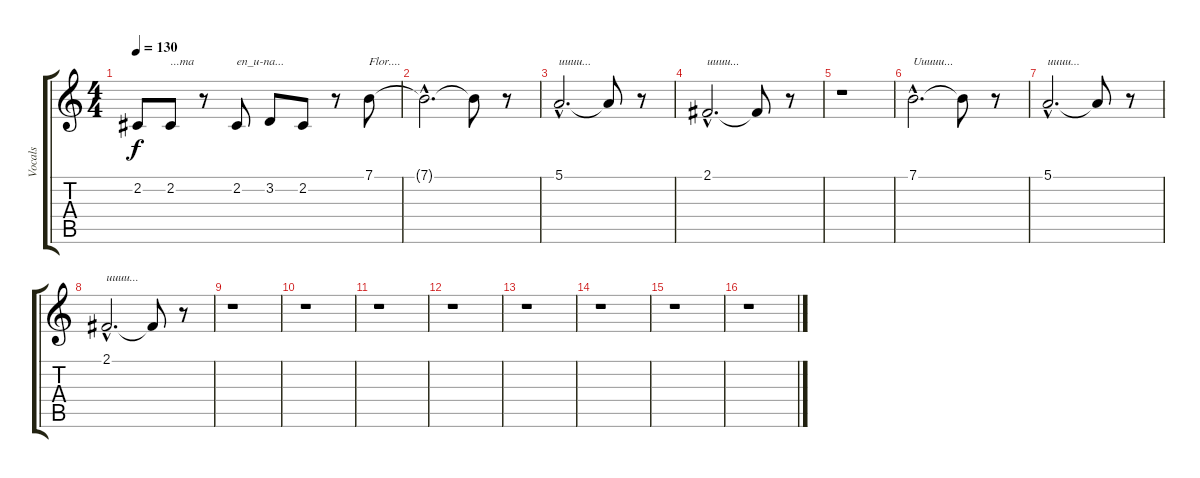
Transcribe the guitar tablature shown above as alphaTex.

\track ("Vocals" "Vocals") {instrument oboe}
\staff {score tabs}
\tuning (E4 B3 G3 D3 A2 E2) {hide}
\ts (4 4)
\tempo 130
\clef g2
\ks c
2.2{t}.8{dy f} 2.2.8{txt "...ma"} r.8 2.2.8{txt "en_u-na..."} 3.2.8 2.2.8 r.8 7.1.8{txt "Flor...."} |
7.1{hac t}.2{d} 7.1{t}.8 r.8 |
5.1{hac}.2{d txt "uuuu..."} 5.1{t}.8 r.8 |
2.1{hac}.2{d txt "uuuu..."} 2.1{t}.8 r.8 |
r.1 |
7.1{hac}.2{d txt "Uuuuu..."} 7.1{t}.8 r.8 |
5.1{hac}.2{d txt "uuuu..."} 5.1{t}.8 r.8 |
2.1{hac}.2{d txt "uuuu..."} 2.1{t}.8 r.8 |
r.1 |
r.1 |
r.1 |
r.1 |
r.1 |
r.1 |
r.1 |
r.1
